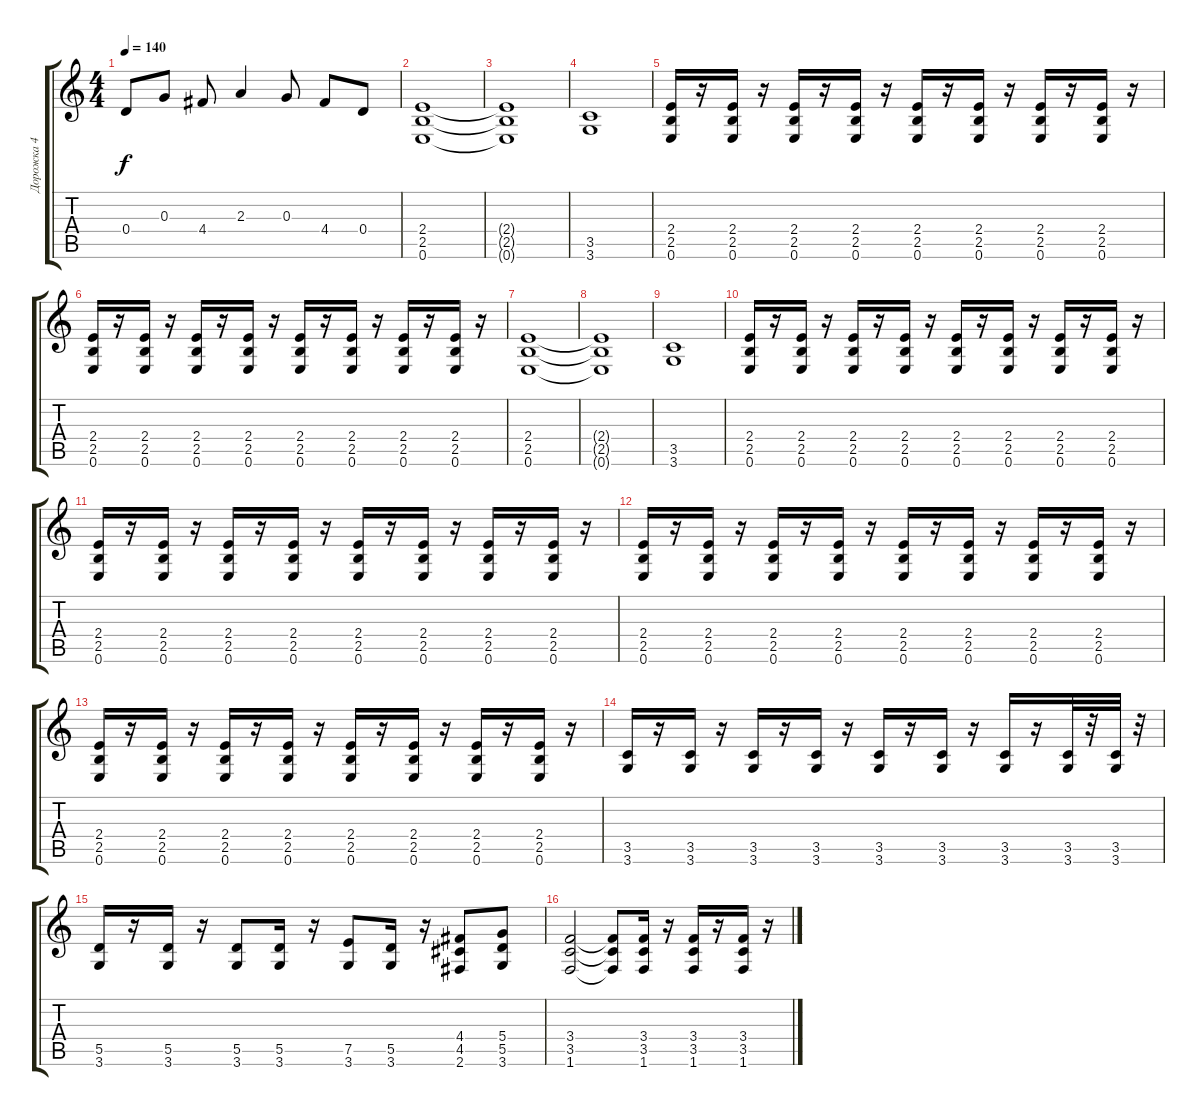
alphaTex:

\track ("Дорожка 4" "Дорожка 4") {instrument distortionguitar}
\staff {score tabs}
\tuning (E4 B3 G3 D3 A2 E2) {hide}
\ts (4 4)
\tempo 140
\clef g2
\ks c
0.4.8{dy f} 0.3.8 4.4.8 2.3.4 0.3.8 4.4.8 0.4.8 |
(2.4 2.5 0.6).1 |
(2.4{t} 2.5{t} 0.6{t}).1 |
(3.5 3.6).1 |
(2.4 2.5 0.6).16 r.16 (2.4 2.5 0.6).16 r.16 (2.4 2.5 0.6).16 r.16 (2.4 2.5 0.6).16 r.16 (2.4 2.5 0.6).16 r.16 (2.4 2.5 0.6).16 r.16 (2.4 2.5 0.6).16 r.16 (2.4 2.5 0.6).16 r.16 |
(2.4 2.5 0.6).16 r.16 (2.4 2.5 0.6).16 r.16 (2.4 2.5 0.6).16 r.16 (2.4 2.5 0.6).16 r.16 (2.4 2.5 0.6).16 r.16 (2.4 2.5 0.6).16 r.16 (2.4 2.5 0.6).16 r.16 (2.4 2.5 0.6).16 r.16 |
(2.4 2.5 0.6).1 |
(2.4{t} 2.5{t} 0.6{t}).1 |
(3.5 3.6).1 |
(2.4 2.5 0.6).16 r.16 (2.4 2.5 0.6).16 r.16 (2.4 2.5 0.6).16 r.16 (2.4 2.5 0.6).16 r.16 (2.4 2.5 0.6).16 r.16 (2.4 2.5 0.6).16 r.16 (2.4 2.5 0.6).16 r.16 (2.4 2.5 0.6).16 r.16 |
(2.4 2.5 0.6).16 r.16 (2.4 2.5 0.6).16 r.16 (2.4 2.5 0.6).16 r.16 (2.4 2.5 0.6).16 r.16 (2.4 2.5 0.6).16 r.16 (2.4 2.5 0.6).16 r.16 (2.4 2.5 0.6).16 r.16 (2.4 2.5 0.6).16 r.16 |
(2.4 2.5 0.6).16 r.16 (2.4 2.5 0.6).16 r.16 (2.4 2.5 0.6).16 r.16 (2.4 2.5 0.6).16 r.16 (2.4 2.5 0.6).16 r.16 (2.4 2.5 0.6).16 r.16 (2.4 2.5 0.6).16 r.16 (2.4 2.5 0.6).16 r.16 |
(2.4 2.5 0.6).16 r.16 (2.4 2.5 0.6).16 r.16 (2.4 2.5 0.6).16 r.16 (2.4 2.5 0.6).16 r.16 (2.4 2.5 0.6).16 r.16 (2.4 2.5 0.6).16 r.16 (2.4 2.5 0.6).16 r.16 (2.4 2.5 0.6).16 r.16 |
(3.5 3.6).16 r.16 (3.5 3.6).16 r.16 (3.5 3.6).16 r.16 (3.5 3.6).16 r.16 (3.5 3.6).16 r.16 (3.5 3.6).16 r.16 (3.5 3.6).16 r.16 (3.5 3.6).32 r.32 (3.5 3.6).32 r.32 |
(5.5 3.6).16 r.16 (5.5 3.6).16 r.16 (5.5 3.6).8 (5.5 3.6).16 r.16 (7.5 3.6).8 (5.5 3.6).16 r.16 (4.4 4.5 2.6).8 (5.4 5.5 3.6).8 |
(3.4 3.5 1.6).2 (3.4{t} 3.5{t} 1.6{t}).8 (3.4 3.5 1.6).16 r.16 (3.4 3.5 1.6).16 r.16 (3.4 3.5 1.6).16 r.16
